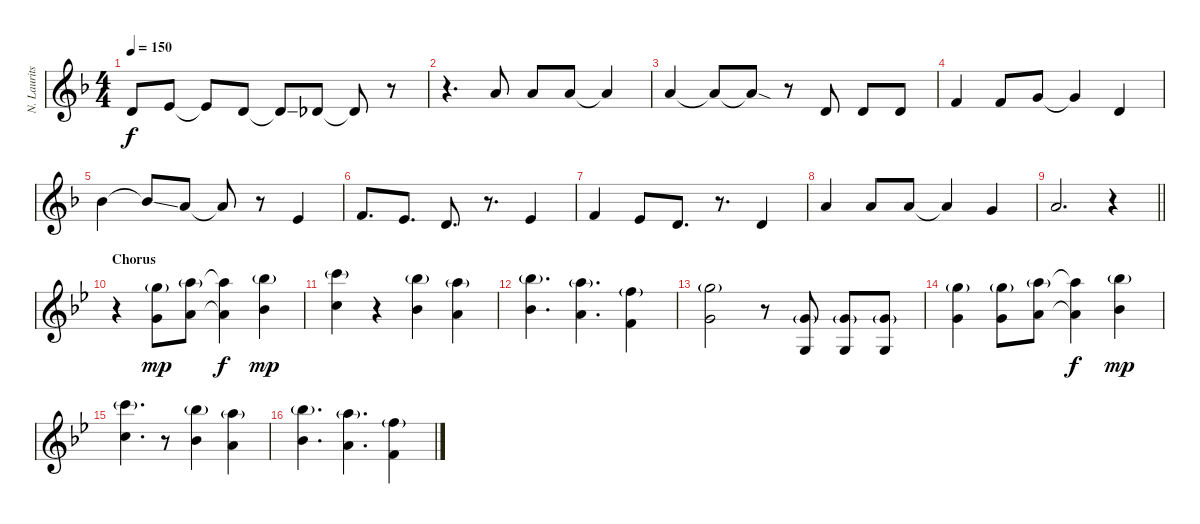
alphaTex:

\track ("N. Lauritsen (Lead Vocals)" "N. Laurits") {instrument violin}
\staff {score}
\tuning (E4 B3 G3 D3 A2 E2) {hide}
\ts (4 4)
\tempo 150
\clef g2
\ks dminor
3.2.8{dy f} 5.2.8 5.2{t}.8 3.2.8 3.2{ss t}.8 2.2.8 2.2{t}.8 r.8 |
r.4{d} 10.2.8 10.2.8 10.2.8 10.2{t}.4 |
10.2.4 10.2{t}.8 10.2{sod t}.8 r.8 7.3.8 7.3.8 7.3.8 |
6.2.4 6.2.8 8.2.8 8.2{t}.4 3.2.4 |
11.2.4 11.2{ss t}.8 10.2.8 10.2{t}.8 r.8 5.2.4 |
6.2.8{d} 5.2.8{d} 3.2.8{d} r.8{d} 5.2.4 |
6.2.4 5.2.8 3.2.8{d} r.8{d} 3.2.4 |
10.2.4 10.2.8 10.2.8 10.2{t}.4 8.2.4 |
\barLineRight lightlight
10.2.2{d} r.4 |
\section ("" "Chorus")
\ks gminor
r.4 (15.1{g} 8.2).8{dy mp} (17.1{g} 10.2).8 (17.1{t} 10.2{t}).4{dy f} (18.1{g} 11.2).4{dy mp} |
(20.1{g} 13.2).4 r.4 (18.1{g} 11.2).4 (17.1{g} 10.2).4 |
(18.1{g} 11.2).4{d} (17.1{g} 10.2).4{d} (13.1{g} 6.2).4 |
(15.1{g} 8.2).2 r.8 (8.2{g} 5.4).8 (8.2{g} 5.4).8 (8.2{g} 5.4).8 |
(15.1{g} 8.2).4 (15.1{g} 8.2).8 (17.1{g} 10.2).8 (17.1{t} 10.2{t}).4{dy f} (18.1{g} 11.2).4{dy mp} |
(20.1{g} 13.2).4{d} r.8 (18.1{g} 11.2).4 (17.1{g} 10.2).4 |
(18.1{g} 11.2).4{d} (17.1{g} 10.2).4{d} (13.1{g} 6.2).4
